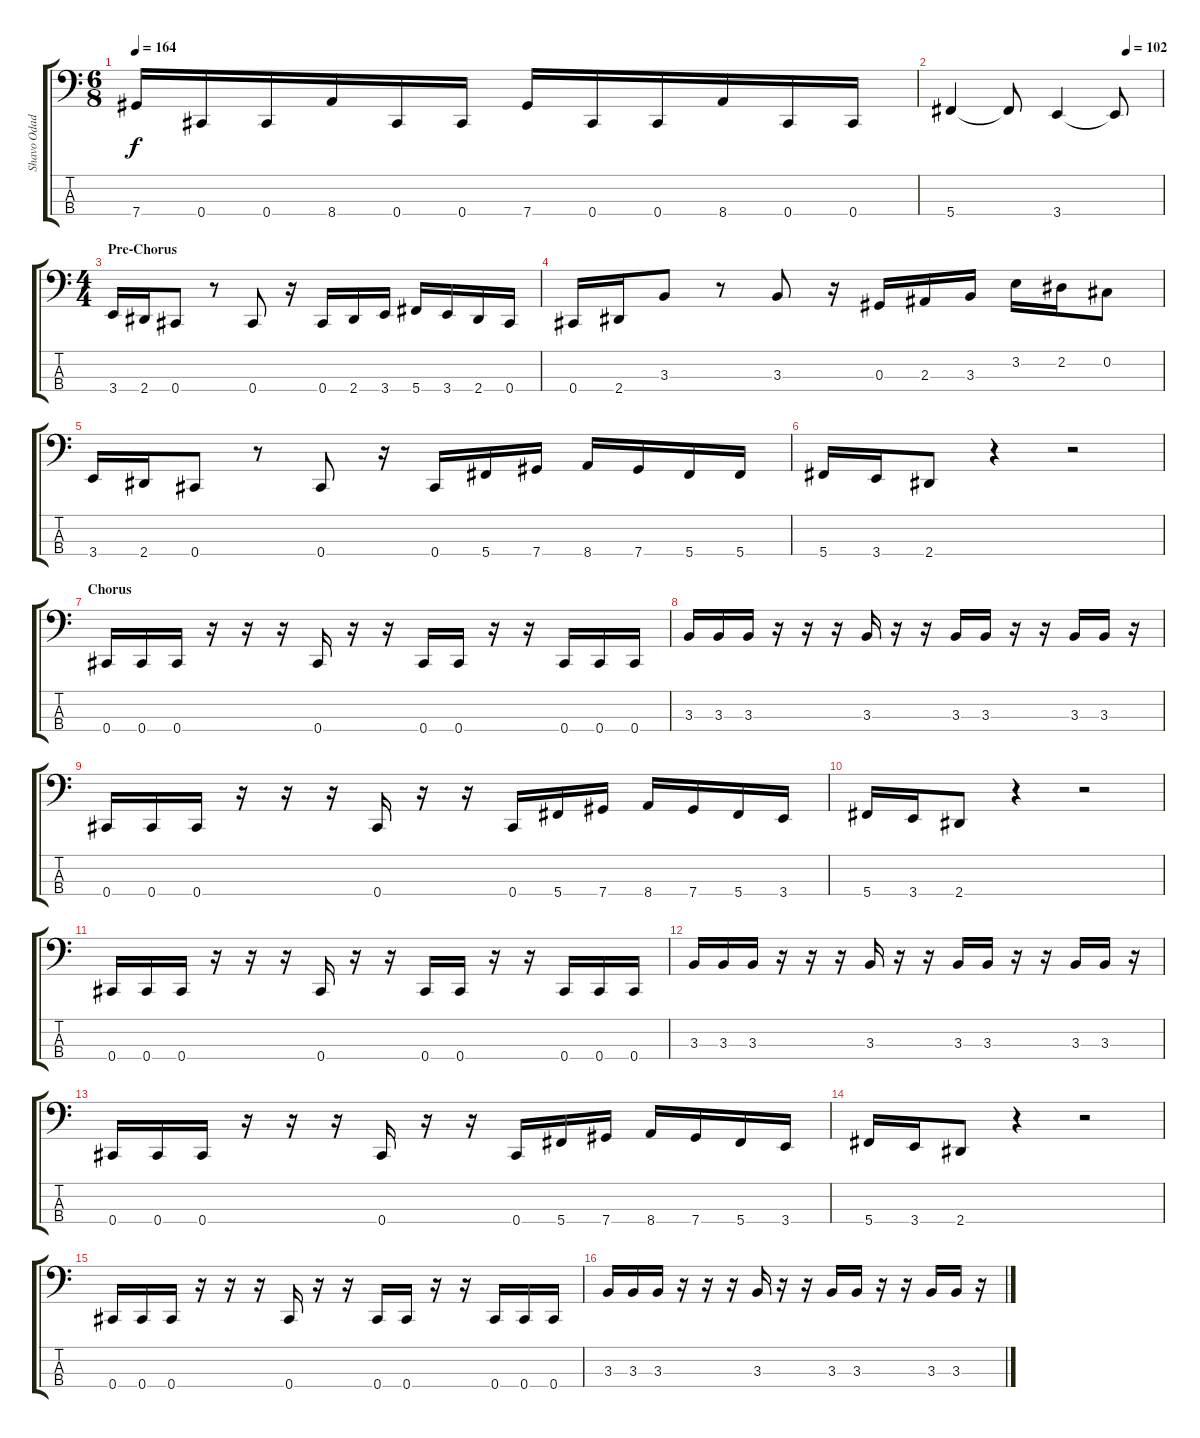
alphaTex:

\track ("Shavo Odadjian (Bass)" "Shavo Odad") {instrument electricbassfinger}
\staff {score tabs}
\tuning (Gb2 Db2 Ab1 Db1) {hide}
\ts (6 8)
\tempo 164
\clef f4
\ks c
7.4.16{dy f} 0.4.16 0.4.16 8.4.16 0.4.16 0.4.16 7.4.16 0.4.16 0.4.16 8.4.16 0.4.16 0.4.16 |
\tempo (102 0.8333333333333334)
5.4.4 5.4{t}.8 3.4.4 3.4{t}.8 |
\ts (4 4)
\section ("" "Pre-Chorus")
3.4.16 2.4.16 0.4.8 r.8 0.4.8 r.16 0.4.16 2.4.16 3.4.16 5.4.16 3.4.16 2.4.16 0.4.16 |
0.4.16 2.4.16 3.3.8 r.8 3.3.8 r.16 0.3.16 2.3.16 3.3.16 3.2.16 2.2.16 0.2.8 |
3.4.16 2.4.16 0.4.8 r.8 0.4.8 r.16 0.4.16 5.4.16 7.4.16 8.4.16 7.4.16 5.4.16 5.4.16 |
5.4.16 3.4.16 2.4.8 r.4 r.2 |
\section ("" "Chorus")
0.4.16 0.4.16 0.4.16 r.16 r.16 r.16 0.4.16 r.16 r.16 0.4.16 0.4.16 r.16 r.16 0.4.16 0.4.16 0.4.16 |
3.3.16 3.3.16 3.3.16 r.16 r.16 r.16 3.3.16 r.16 r.16 3.3.16 3.3.16 r.16 r.16 3.3.16 3.3.16 r.16 |
0.4.16 0.4.16 0.4.16 r.16 r.16 r.16 0.4.16 r.16 r.16 0.4.16 5.4.16 7.4.16 8.4.16 7.4.16 5.4.16 3.4.16 |
5.4.16 3.4.16 2.4.8 r.4 r.2 |
0.4.16 0.4.16 0.4.16 r.16 r.16 r.16 0.4.16 r.16 r.16 0.4.16 0.4.16 r.16 r.16 0.4.16 0.4.16 0.4.16 |
3.3.16 3.3.16 3.3.16 r.16 r.16 r.16 3.3.16 r.16 r.16 3.3.16 3.3.16 r.16 r.16 3.3.16 3.3.16 r.16 |
0.4.16 0.4.16 0.4.16 r.16 r.16 r.16 0.4.16 r.16 r.16 0.4.16 5.4.16 7.4.16 8.4.16 7.4.16 5.4.16 3.4.16 |
5.4.16 3.4.16 2.4.8 r.4 r.2 |
0.4.16 0.4.16 0.4.16 r.16 r.16 r.16 0.4.16 r.16 r.16 0.4.16 0.4.16 r.16 r.16 0.4.16 0.4.16 0.4.16 |
3.3.16 3.3.16 3.3.16 r.16 r.16 r.16 3.3.16 r.16 r.16 3.3.16 3.3.16 r.16 r.16 3.3.16 3.3.16 r.16
